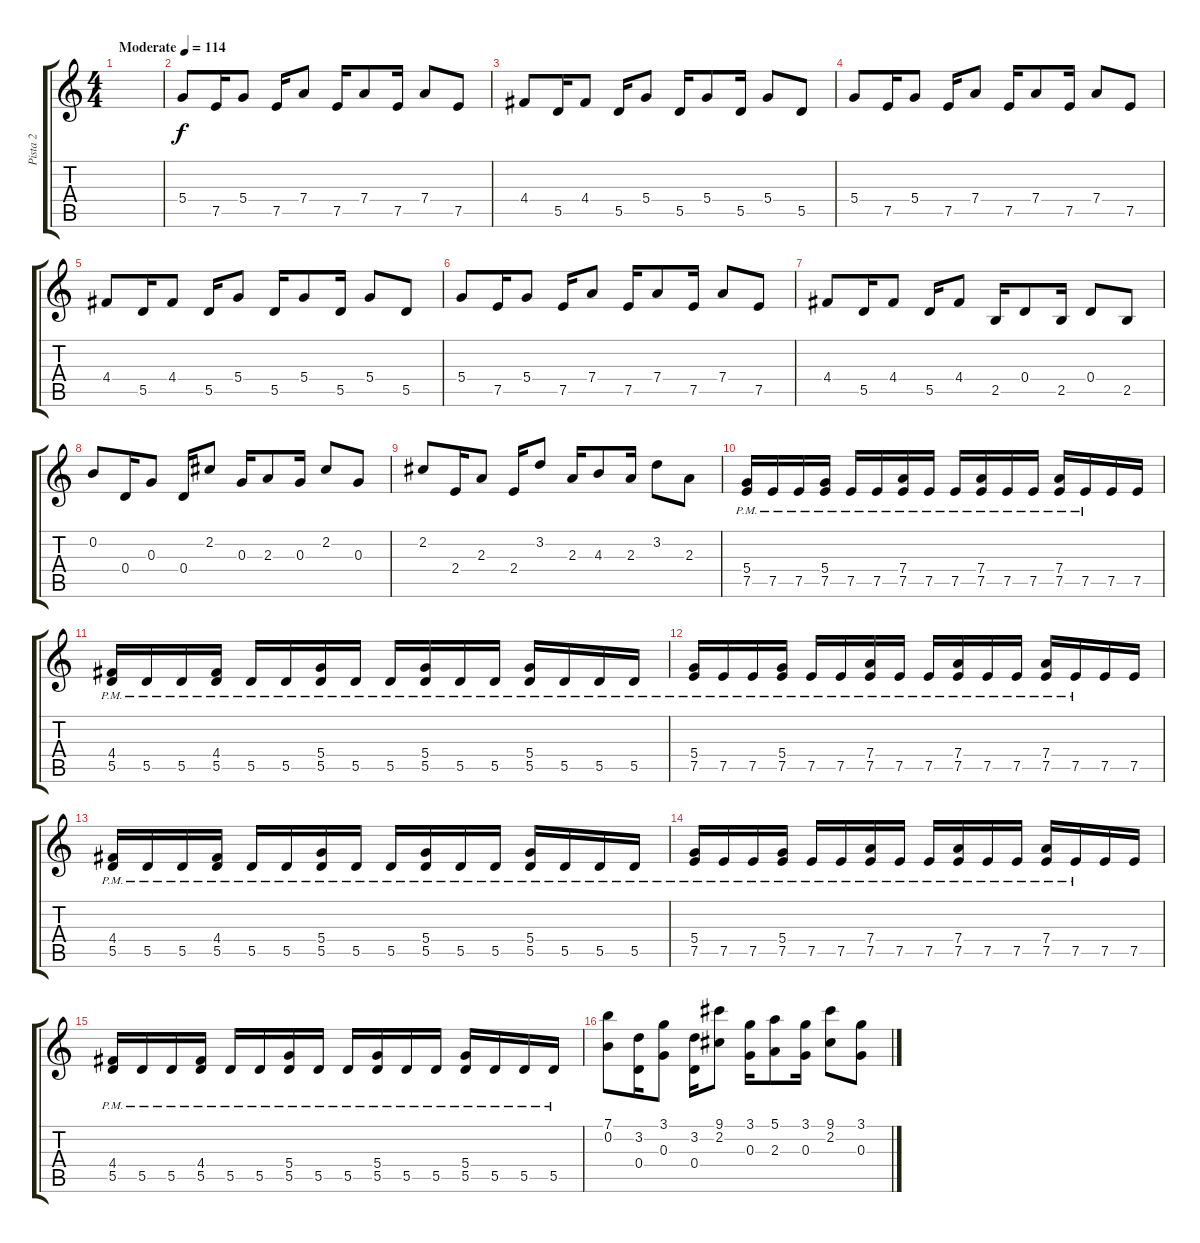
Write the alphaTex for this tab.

\track ("Pista 2" "Pista 2") {instrument overdrivenguitar}
\staff {score tabs}
\tuning (E4 B3 G3 D3 A2 E2) {hide}
\ts (4 4)
\tempo (114 "Moderate")
\clef g2
\ks c
|
5.4.8 7.5.16 5.4.8 7.5.16 7.4.8 7.5.16 7.4.8 7.5.16 7.4.8 7.5.8 |
4.4.8 5.5.16 4.4.8 5.5.16 5.4.8 5.5.16 5.4.8 5.5.16 5.4.8 5.5.8 |
5.4.8 7.5.16 5.4.8 7.5.16 7.4.8 7.5.16 7.4.8 7.5.16 7.4.8 7.5.8 |
4.4.8 5.5.16 4.4.8 5.5.16 5.4.8 5.5.16 5.4.8 5.5.16 5.4.8 5.5.8 |
5.4.8 7.5.16 5.4.8 7.5.16 7.4.8 7.5.16 7.4.8 7.5.16 7.4.8 7.5.8 |
4.4.8 5.5.16 4.4.8 5.5.16 4.4.8 2.5.16 0.4.8 2.5.16 0.4.8 2.5.8 |
0.2.8 0.4.16 0.3.8 0.4.16 2.2.8 0.3.16 2.3.8 0.3.16 2.2.8 0.3.8 |
2.2.8 2.4.16 2.3.8 2.4.16 3.2.8 2.3.16 4.3.8 2.3.16 3.2.8 2.3.8 |
(5.4{pm} 7.5{pm}).16 7.5{pm}.16 7.5{pm}.16 (5.4{pm} 7.5{pm}).16 7.5{pm}.16 7.5{pm}.16 (7.4{pm} 7.5{pm}).16 7.5{pm}.16 7.5{pm}.16 (7.4{pm} 7.5{pm}).16 7.5{pm}.16 7.5{pm}.16 (7.4{pm} 7.5{pm}).16 7.5{pm}.16 7.5.16 7.5.16 |
(4.4{pm} 5.5{pm}).16 5.5{pm}.16 5.5{pm}.16 (4.4{pm} 5.5{pm}).16 5.5{pm}.16 5.5{pm}.16 (5.4{pm} 5.5{pm}).16 5.5{pm}.16 5.5{pm}.16 (5.4{pm} 5.5{pm}).16 5.5{pm}.16 5.5{pm}.16 (5.4{pm} 5.5{pm}).16 5.5{pm}.16 5.5{pm}.16 5.5{pm}.16 |
(5.4{pm} 7.5{pm}).16 7.5{pm}.16 7.5{pm}.16 (5.4{pm} 7.5{pm}).16 7.5{pm}.16 7.5{pm}.16 (7.4{pm} 7.5{pm}).16 7.5{pm}.16 7.5{pm}.16 (7.4{pm} 7.5{pm}).16 7.5{pm}.16 7.5{pm}.16 (7.4{pm} 7.5{pm}).16 7.5{pm}.16 7.5.16 7.5.16 |
(4.4{pm} 5.5{pm}).16 5.5{pm}.16 5.5{pm}.16 (4.4{pm} 5.5{pm}).16 5.5{pm}.16 5.5{pm}.16 (5.4{pm} 5.5{pm}).16 5.5{pm}.16 5.5{pm}.16 (5.4{pm} 5.5{pm}).16 5.5{pm}.16 5.5{pm}.16 (5.4{pm} 5.5{pm}).16 5.5{pm}.16 5.5{pm}.16 5.5{pm}.16 |
(5.4{pm} 7.5{pm}).16 7.5{pm}.16 7.5{pm}.16 (5.4{pm} 7.5{pm}).16 7.5{pm}.16 7.5{pm}.16 (7.4{pm} 7.5{pm}).16 7.5{pm}.16 7.5{pm}.16 (7.4{pm} 7.5{pm}).16 7.5{pm}.16 7.5{pm}.16 (7.4{pm} 7.5{pm}).16 7.5{pm}.16 7.5.16 7.5.16 |
(4.4{pm} 5.5{pm}).16 5.5{pm}.16 5.5{pm}.16 (4.4{pm} 5.5{pm}).16 5.5{pm}.16 5.5{pm}.16 (5.4{pm} 5.5{pm}).16 5.5{pm}.16 5.5{pm}.16 (5.4{pm} 5.5{pm}).16 5.5{pm}.16 5.5{pm}.16 (5.4{pm} 5.5{pm}).16 5.5{pm}.16 5.5{pm}.16 5.5{pm}.16 |
(7.1 0.2).8 (3.2 0.4).16 (3.1 0.3).8 (3.2 0.4).16 (9.1 2.2).8 (3.1 0.3).16 (5.1 2.3).8 (3.1 0.3).16 (9.1 2.2).8 (3.1 0.3).8
